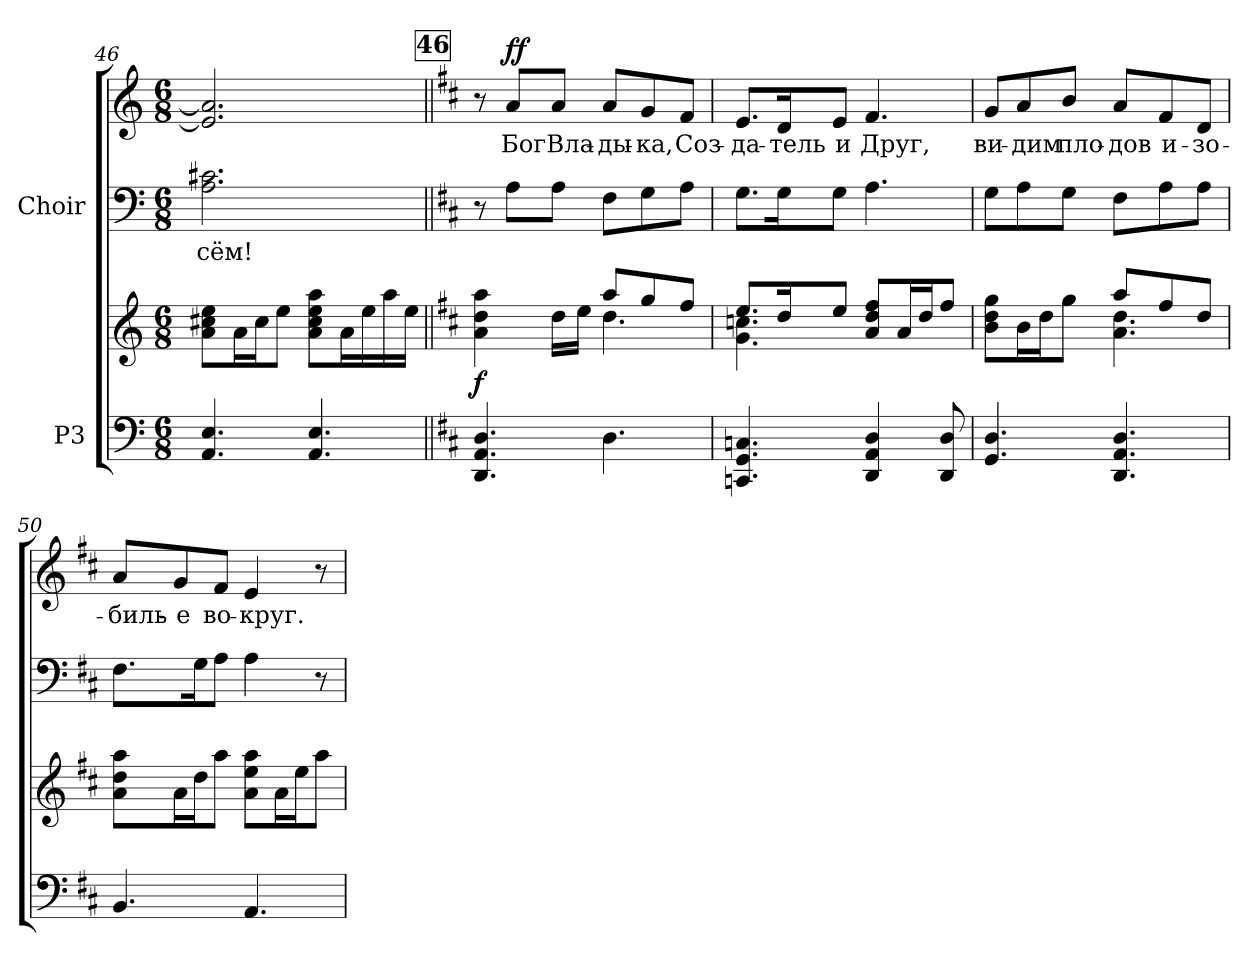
**kern	**kern	**dynam	**kern	**text	**kern	**text	**dynam
*part2	*part2	*part2	*part1	*part1	*part1	*part1	*part1
*staff4	*staff3	*staff3/4	*staff2	*staff2	*staff1	*staff1	*staff1/2
*I"P3	*	*	*I"Choir	*	*	*	*
*clefF4	*clefG2	*	*clefF4	*	*clefG2	*	*
*k[]	*k[]	*	*k[]	*	*k[]	*	*
*C:	*C:	*	*C:	*	*C:	*	*
*M6/8	*M6/8	*	*M6/8	*	*M6/8	*	*
=46	=46	=46	=46	=46	=46	=46	=46
!	!	!	!	!LO:LY:a:color=#000000	!	!	!
4.AAi/ 4.Ei	8ai\ 8cc#Xi 8eeiL	.	2.Ai\ 2.c#Xi	-сём!	2.ei/] 2.ai]	.	.
.	16ai\L	.	.	.	.	.	.
.	16cc#i\J	.	.	.	.	.	.
.	8eei\J	.	.	.	.	.	.
4.AAi/ 4.Ei	8ai\ 8cc#i 8eei 8aaiL	.	.	.	.	.	.
.	16ai\L	.	.	.	.	.	.
.	16eei\	.	.	.	.	.	.
.	16aai\	.	.	.	.	.	.
.	16eei\JJ	.	.	.	.	.	.
!!LO:REH:place=s1:color=#000000:enc=box:fs=13.0217:t=46
=47||	=47||	=47||	=47||	=47||	=47||	=47||	=47||
*k[f#c#]	*k[f#c#]	*	*k[f#c#]	*	*k[f#c#]	*	*
*D:	*D:	*	*D:	*	*D:	*	*
*	*^	*	*	*	*	*	*
4.DDi/ 4.AAi 4.Di	4.ryy	4ai\ 4ddi 4aai	f	8r	.	8r	.	.
!	!	!	!	!	!	!	!LO:LY:b:color=#000000	!
.	.	.	.	8Ai\L	.	8ai/L	Бог	f f
!	!	!	!	!	!	!	!LO:LY:b:color=#000000	!
.	.	16ddi\LL	.	8Ai\J	.	8ai/J	Вла-	.
.	.	16eei\JJ	.	.	.	.	.	.
!	!	!	!	!	!	!	!LO:LY:b:color=#000000	!
4.Di\	8aai/L	4.ddi\	.	8F#i\L	.	8ai/L	-ды-	.
!	!	!	!	!	!	!	!LO:LY:b:color=#000000	!
.	8ggi/	.	.	8Gi\	.	8gi/	-ка,	.
!	!	!	!	!	!	!	!LO:LY:b:color=#000000	!
.	8ff#i/J	.	.	8Ai\J	.	8f#i/J	Соз-	.
=48	=48	=48	=48	=48	=48	=48	=48	=48
!	!	!	!	!	!	!	!LO:LY:b:color=#000000	!
4.CCni/ 4.GGi 4.Cni	8.eei/L	4.gi\ 4.ccni	.	8.Gi\L	.	8.ei/L	-да-	.
!	!	!	!	!	!	!	!LO:LY:b:color=#000000	!
.	16ddi/k	.	.	16Gi\k	.	16di/k	-тель	.
!	!	!	!	!	!	!	!LO:LY:b:color=#000000	!
.	8eei/J	.	.	8Gi\J	.	8ei/J	и	.
!	!	!	!	!	!	!	!LO:LY:b:color=#000000	!
4DDi/ 4AAi 4Di	8ai/ 8ddi 8ff#iL	4.ryy	.	4.Ai\	.	4.f#i/	Друг,	.
.	16ai/L	.	.	.	.	.	.	.
.	16ddi/J	.	.	.	.	.	.	.
8DDi/ 8Di	8ff#i/J	.	.	.	.	.	.	.
!!LO:LB:g=z
=49	=49	=49	=49	=49	=49	=49	=49	=49
!	!	!	!	!	!	!	!LO:LY:b:color=#000000	!
4.GGi/ 4.Di	4.ryy	8bi\ 8ddi 8ggiL	.	8Gi\L	.	8gi/L	ви-	.
!	!	!	!	!	!	!	!LO:LY:b:color=#000000	!
.	.	16bi\L	.	8Ai\	.	8ai/	-дим	.
.	.	16ddi\J	.	.	.	.	.	.
!	!	!	!	!	!	!	!LO:LY:b:color=#000000	!
.	.	8ggi\J	.	8Gi\J	.	8bi/J	пло-	.
!	!	!	!	!	!	!	!LO:LY:b:color=#000000	!
4.DDi/ 4.AAi 4.Di	8aai/L	4.ai\ 4.ddi	.	8F#i\L	.	8ai/L	-дов	.
!	!	!	!	!	!	!	!LO:LY:b:color=#000000	!
.	8ff#i/	.	.	8Ai\	.	8f#i/	и-	.
!	!	!	!	!	!	!	!LO:LY:b:color=#000000	!
.	8ddi/J	.	.	8Ai\J	.	8di/J	-зо-	.
*	*v	*v	*	*	*	*	*	*
=50	=50	=50	=50	=50	=50	=50	=50
!	!	!	!	!	!	!LO:LY:b:color=#000000	!
4.BBi/	8ai\ 8ddi 8aaiL	.	8.F#i\L	.	8ai/L	-биль-	.
!	!	!	!	!	!	!LO:LY:b:color=#000000	!
.	16ai\L	.	.	.	8gi/	-е	.
.	16ddi\J	.	16Gi\k	.	.	.	.
!	!	!	!	!	!	!LO:LY:b:color=#000000	!
.	8aai\J	.	8Ai\J	.	8f#i/J	во-	.
!	!	!	!	!	!	!LO:LY:b:color=#000000	!
4.AAi/	8ai\ 8eei 8aaiL	.	4Ai\	.	4ei/	-круг.	.
.	16ai\L	.	.	.	.	.	.
.	16eei\J	.	.	.	.	.	.
.	8aai\J	.	8r	.	8r	.	.
=	=	=	=	=	=	=	=
*-	*-	*-	*-	*-	*-	*-	*-
